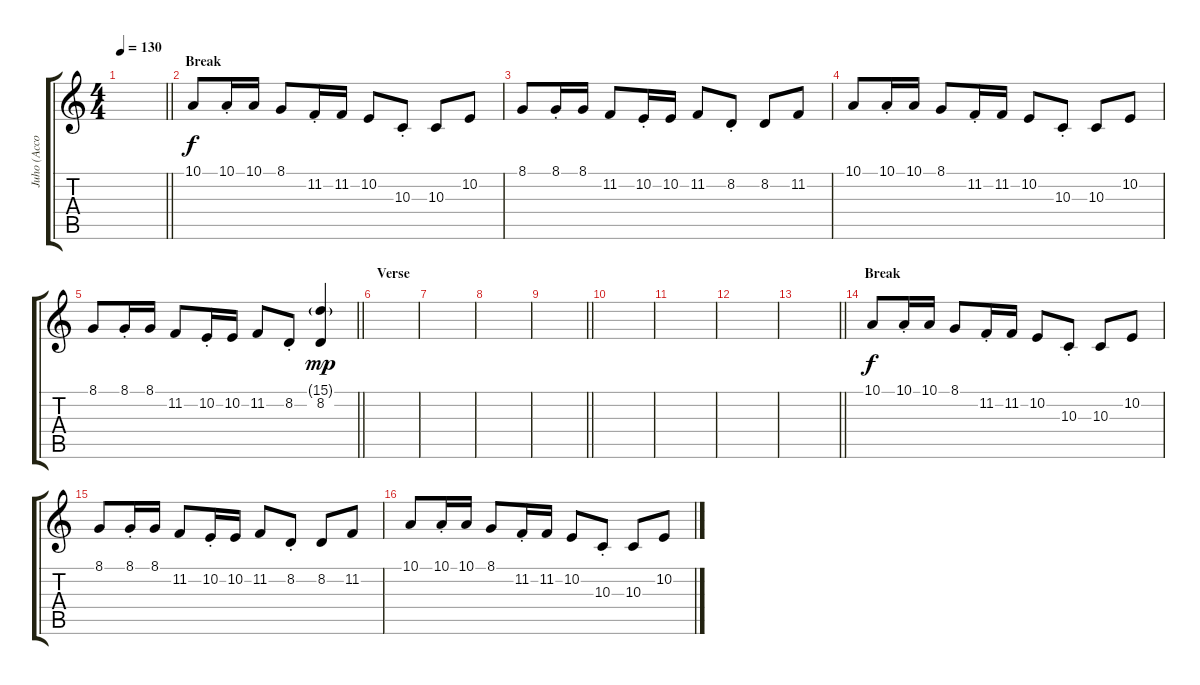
\track ("Juho (Acco. Lead)" "Juho (Acco") {instrument accordion}
\staff {score tabs}
\tuning (B3 Gb3 D3 A2 E2 B1) {hide}
\ts (4 4)
\tempo 130
\clef g2
\barLineRight lightlight
\ks c
|
\section ("" "Break")
10.1.8{dy f} 10.1{st}.16 10.1.16 8.1.8 11.2{st}.16 11.2.16 10.2.8 10.3{st}.8 10.3.8 10.2.8 |
8.1.8 8.1{st}.16 8.1.16 11.2.8 10.2{st}.16 10.2.16 11.2.8 8.2{st}.8 8.2.8 11.2.8 |
10.1.8 10.1{st}.16 10.1.16 8.1.8 11.2{st}.16 11.2.16 10.2.8 10.3{st}.8 10.3.8 10.2.8 |
\barLineRight lightlight
8.1.8 8.1{st}.16 8.1.16 11.2.8 10.2{st}.16 10.2.16 11.2.8 8.2{st}.8 (15.1{g} 8.2).4{dy mp} |
\section ("" "Verse")
|
|
|
\barLineRight lightlight
|
\section ("" "")
|
|
|
\barLineRight lightlight
|
\section ("" "Break")
10.1.8{dy f} 10.1{st}.16 10.1.16 8.1.8 11.2{st}.16 11.2.16 10.2.8 10.3{st}.8 10.3.8 10.2.8 |
8.1.8 8.1{st}.16 8.1.16 11.2.8 10.2{st}.16 10.2.16 11.2.8 8.2{st}.8 8.2.8 11.2.8 |
10.1.8 10.1{st}.16 10.1.16 8.1.8 11.2{st}.16 11.2.16 10.2.8 10.3{st}.8 10.3.8 10.2.8
